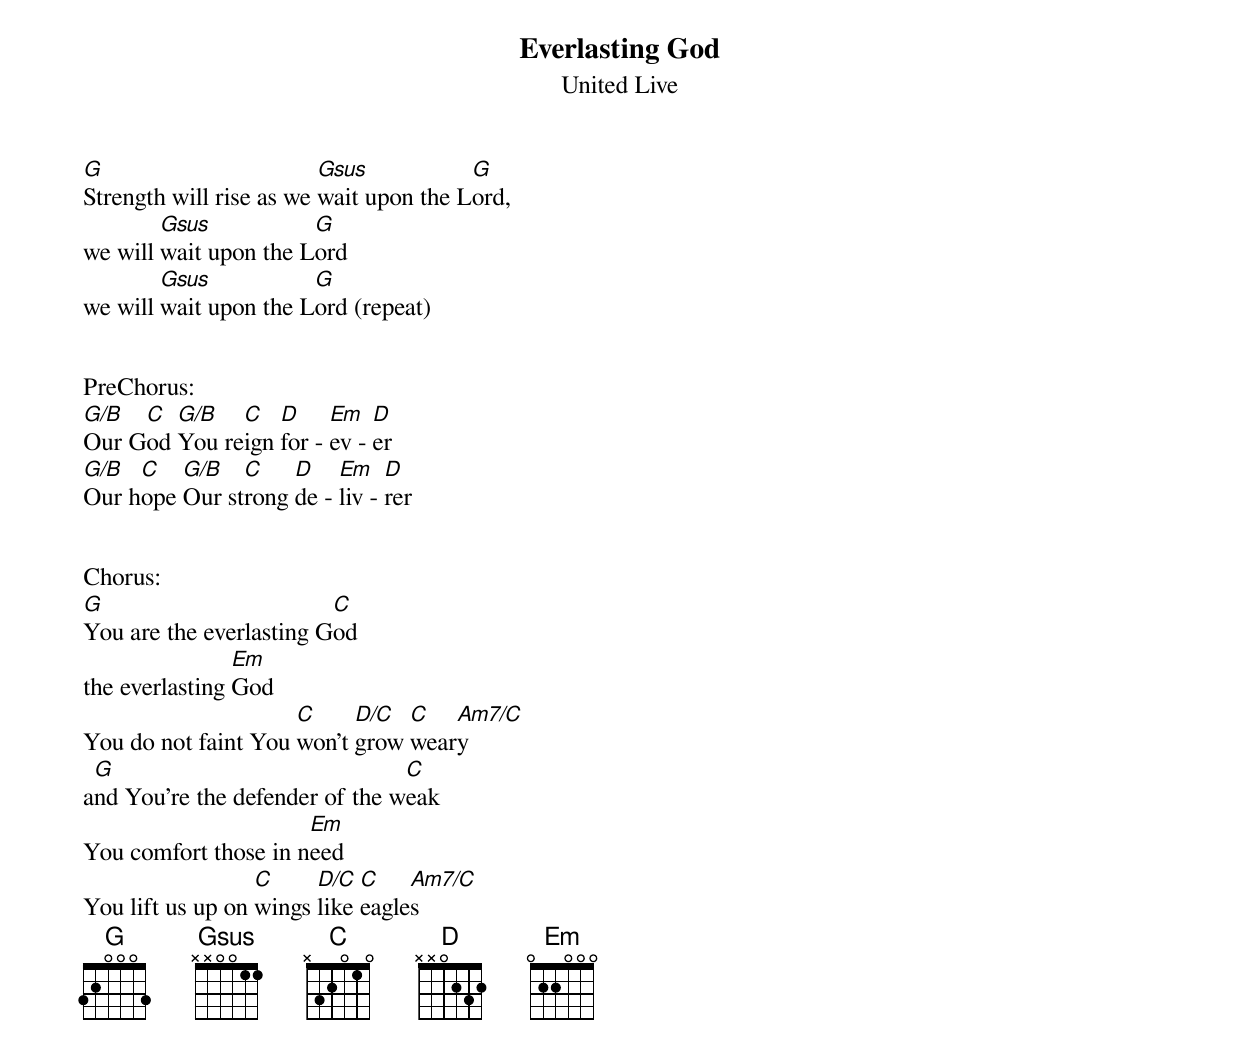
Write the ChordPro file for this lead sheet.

{t:Everlasting God}
{st:United Live}

[G]Strength will rise as we [Gsus]wait upon the L[G]ord,
we will [Gsus]wait upon the L[G]ord
we will [Gsus]wait upon the L[G]ord (repeat)


PreChorus:
[G/B]Our G[C]od [G/B]You re[C]ign [D]for - [Em]ev - [D]er
[G/B]Our h[C]ope [G/B]Our st[C]rong [D]de - [Em]liv - [D]rer


Chorus:
[G]You are the everlasting G[C]od
the everlasting [Em]God
You do not faint You [C]won't [D/C]grow [C]wear[Am7/C]y
a[G]nd You're the defender of the w[C]eak
You comfort those in n[Em]eed
You lift us up on [C]wings [D/C]like [C]eagle[Am7/C]s
